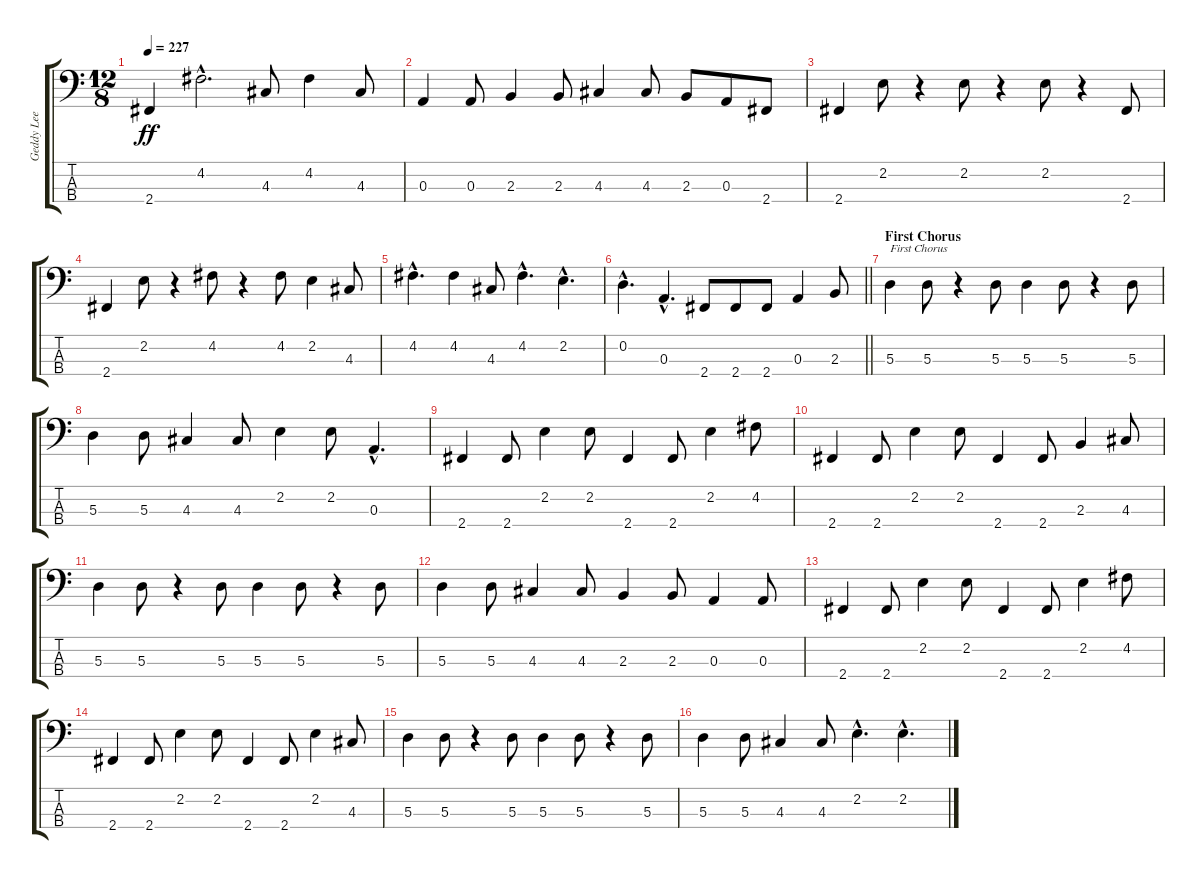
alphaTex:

\track ("Geddy Lee" "Geddy Lee") {instrument electricbasspick}
\staff {score tabs}
\tuning (G2 D2 A1 E1) {hide}
\ts (12 8)
\tempo 227
\clef f4
\ks c
2.4.4{dy ff} 4.2{hac}.2{d} 4.3.8 4.2.4 4.3.8 |
0.3.4 0.3.8 2.3.4 2.3.8 4.3.4 4.3.8 2.3.8 0.3.8 2.4.8 |
2.4.4 2.2.8 r.4 2.2.8 r.4 2.2.8 r.4 2.4.8 |
2.4.4 2.2.8 r.4 4.2.8 r.4 4.2.8 2.2.4 4.3.8 |
4.2{hac}.4{d} 4.2.4 4.3.8 4.2{hac}.4{d} 2.2{hac}.4{d} |
\barLineRight lightlight
0.2{hac}.4{d} 0.3{hac}.4{d} 2.4.8 2.4.8 2.4.8 0.3.4 2.3.8 |
\section ("" "First Chorus")
5.3.4{txt "First Chorus"} 5.3.8 r.4 5.3.8 5.3.4 5.3.8 r.4 5.3.8 |
5.3.4 5.3.8 4.3.4 4.3.8 2.2.4 2.2.8 0.3{hac}.4{d} |
2.4.4 2.4.8 2.2.4 2.2.8 2.4.4 2.4.8 2.2.4 4.2.8 |
2.4.4 2.4.8 2.2.4 2.2.8 2.4.4 2.4.8 2.3.4 4.3.8 |
5.3.4 5.3.8 r.4 5.3.8 5.3.4 5.3.8 r.4 5.3.8 |
5.3.4 5.3.8 4.3.4 4.3.8 2.3.4 2.3.8 0.3.4 0.3.8 |
2.4.4 2.4.8 2.2.4 2.2.8 2.4.4 2.4.8 2.2.4 4.2.8 |
2.4.4 2.4.8 2.2.4 2.2.8 2.4.4 2.4.8 2.2.4 4.3.8 |
5.3.4 5.3.8 r.4 5.3.8 5.3.4 5.3.8 r.4 5.3.8 |
5.3.4 5.3.8 4.3.4 4.3.8 2.2{hac}.4{d} 2.2{hac}.4{d}
